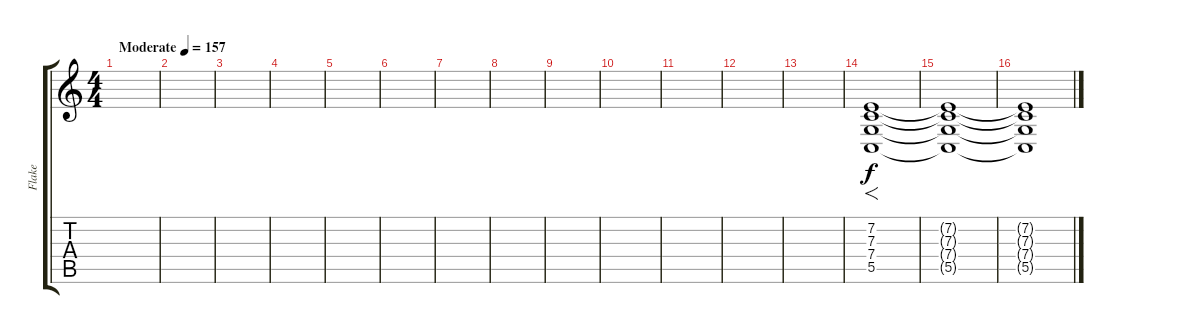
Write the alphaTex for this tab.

\track ("Flake" "Flake") {instrument choiraahs}
\staff {score tabs}
\tuning (D4 A3 F3 C3 G2 C2) {hide}
\ts (4 4)
\tempo (157 "Moderate")
\clef g2
\ks c
|
|
|
|
|
|
|
|
|
|
|
|
|
(7.2 7.3 7.4 5.5).1{f} |
(7.2{t} 7.3{t} 7.4{t} 5.5{t}).1 |
(7.2{t} 7.3{t} 7.4{t} 5.5{t}).1
